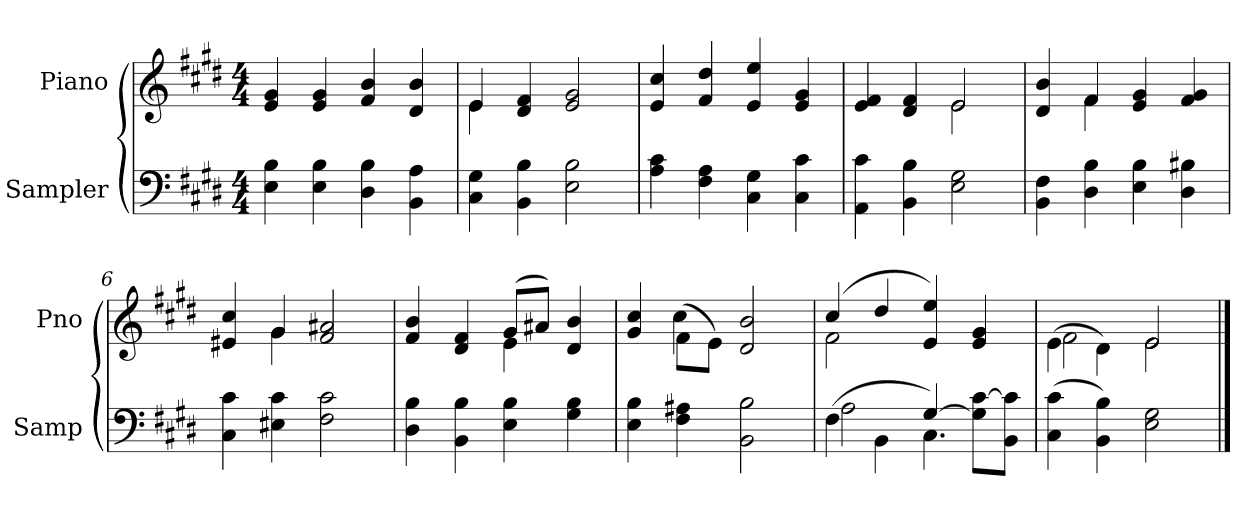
**kern	**kern
*part2	*part1
*staff2	*staff1
*I"Sampler	*I"Piano
*I'Samp	*I'Pno
*clefF4	*clefG2
*k[f#c#g#d#]	*k[f#c#g#d#]
*E:	*E:
*M4/4	*M4/4
=1	=1
4E 4B	4e 4g#
4E 4B	4e 4g#
4D# 4B	4f# 4b
4BB 4A	4d# 4b
=2	=2
*	*^
4C# 4G#	4e/	4e
4BB 4B	4d# 4f#	2.ryy
2E 2B	2e 2g#	.
*	*v	*v
=3	=3
4A 4c#	4e 4cc#
4F# 4A	4f# 4dd#
4C# 4G#	4e 4ee
4C# 4c#	4e 4g#
=4	=4
*	*^
4AA 4c#	4e 4f#	2ryy
4BB 4B	4d# 4f#	.
2E 2G#	2e/	2e
=5	=5	=5
4BB 4F#	4d# 4b	4ryy
4D# 4B	4f#/	4f#
4E 4B	4e 4g#	2ryy
4D# 4B#X	4f# 4g#	.
=6	=6	=6
4C# 4c#	4e#X 4cc#	4ryy
4E#X 4c#	4g#/	4g#
2F# 2c#	2f# 2a#X	2ryy
=7	=7	=7
4D# 4B	4f# 4b	2ryy
4BB 4B	4d# 4f#	.
4E 4B	(8g#/L	4e
.	8a#X/J)	.
4G# 4B	4d# 4b	4ryy
=8	=8	=8
4E 4B	4g# 4cc#	4ryy
4F# 4A#X	(8f#\L	4cc#
.	8e\J)	.
2BB 2B	2d# 2b	2ryy
=9	=9	=9
*^	*	*
(4F#\	2A	(4cc#/	2f#
4BB\	.	4dd#/	.
[4G#/)	4.C#	4e 4ee)	2ryy
8G#]\ [8c#\L	.	4e 4g#	.
8BB\ 8c#]\J	8ryy	.	.
*v	*v	*	*
=10	=10	=10
(4C# 4c#	(4e\	2f#
4BB 4B)	4d#\)	.
2E 2G#	2e/	2e
*	*v	*v
==	==
*-	*-
